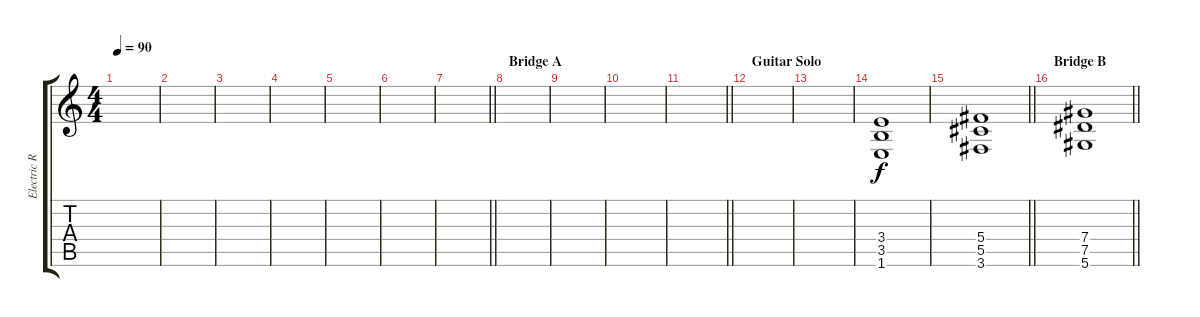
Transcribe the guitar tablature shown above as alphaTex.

\track ("Electric Rhythm Guitar - Left Channel" "Electric R") {instrument distortionguitar}
\staff {score tabs}
\tuning (Eb4 B3 Gb3 Db3 Ab2 Eb2) {hide}
\ts (4 4)
\tempo 90
\clef g2
\ks c
|
|
|
|
|
|
\barLineRight lightlight
|
\section ("" "Bridge A")
|
|
|
\barLineRight lightlight
|
\section ("" "Guitar Solo")
|
|
(3.4 3.5 1.6).1 |
\barLineRight lightlight
(5.4 5.5 3.6).1 |
\section ("" "Bridge B")
\barLineRight lightlight
(7.4 7.5 5.6).1
